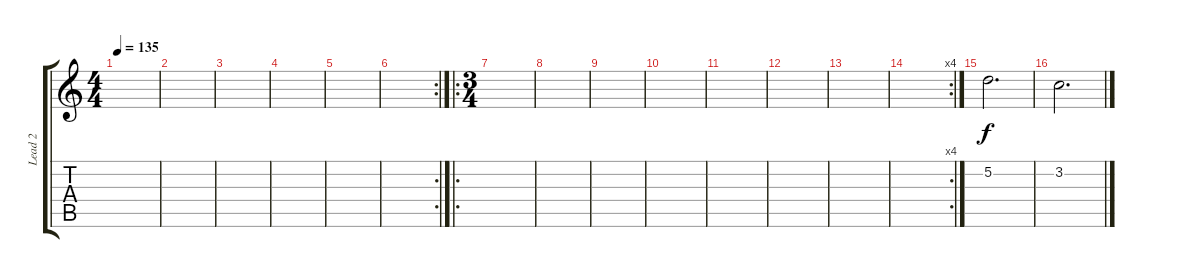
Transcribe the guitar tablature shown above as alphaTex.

\track ("Lead 2" "Lead 2") {instrument distortionguitar}
\staff {score tabs}
\tuning (D4 A3 F3 C3 G2 D2) {hide}
\ts (4 4)
\tempo 135
\clef g2
\ks c
|
|
|
|
|
\rc 2
|
\ro
\ts (3 4)
|
|
|
|
|
|
|
\rc 4
|
5.2.2{d volume 7 balance 4} |
3.2.2{d}
